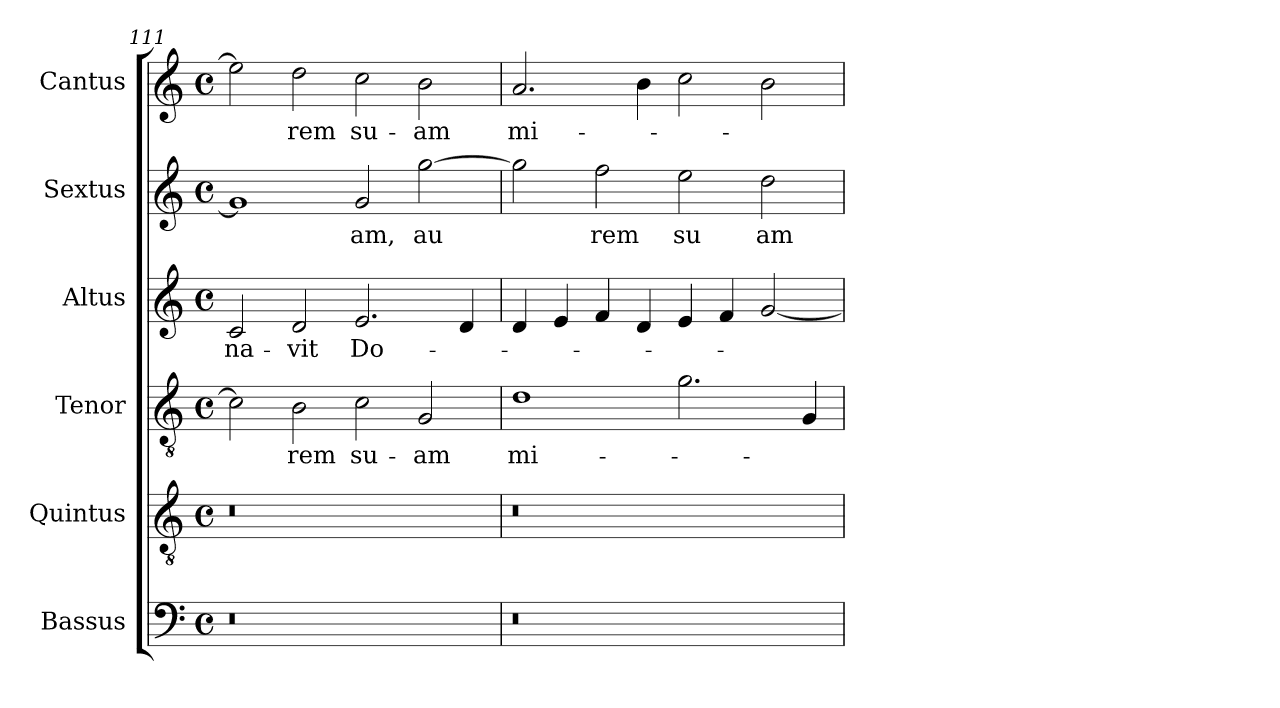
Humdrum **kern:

**kern	**kern	**kern	**text	**kern	**text	**kern	**text	**kern	**text
*part6	*part5	*part4	*part4	*part3	*part3	*part2	*part2	*part1	*part1
*staff6	*staff5	*staff4	*staff4	*staff3	*staff3	*staff2	*staff2	*staff1	*staff1
*I"Bassus	*I"Quintus	*I"Tenor	*	*I"Altus	*	*I"Sextus	*	*I"Cantus	*
*clefF4	*clefGv2	*clefGv2	*	*clefG2	*	*clefG2	*	*clefG2	*
*	*	*	*	*k[]	*	*	*	*	*
*	*	*	*	*C:	*	*	*	*	*
*M4/4	*M4/4	*M4/4	*	*M4/4	*	*M4/4	*	*M4/4	*
*met(c)	*met(c)	*met(c)	*	*met(c)	*	*met(c)	*	*met(c)	*
=111	=111	=111	=111	=111	=111	=111	=111	=111	=111
!	!	!	!	!	!LO:LY:b:cj	!	!	!	!
0r	0r	2c\]	.	2c/	-na-	1g]	.	2ee\]	.
!	!	!	!LO:LY:b:cj	!	!LO:LY:b:cj	!	!	!	!LO:LY:b:cj
.	.	2B\	-rem	2d/	-vit	.	.	2dd\	-rem
!	!	!	!LO:LY:b:cj	!	!LO:LY:b	!	!LO:LY:b:cj	!	!LO:LY:b:cj
.	.	2c\	su-	2.e/	Do-	2g/	am,	2cc\	su-
!	!	!	!LO:LY:b:cj	!	!	!	!LO:LY:b	!	!LO:LY:b:cj
.	.	2G/	-am	.	.	[>2gg\	au	2b\	-am
.	.	.	.	4d/	.	.	.	.	.
=112	=112	=112	=112	=112	=112	=112	=112	=112	=112
!	!	!	!LO:LY:b:cj	!	!	!	!	!	!LO:LY:b
0r	0r	1d	mi-	4d/	.	2gg\]	.	2.a/	mi-
.	.	.	.	4e/	.	.	.	.	.
!	!	!	!	!	!	!	!LO:LY:b:cj	!	!
.	.	.	.	4f/	.	2ff\	rem	.	.
.	.	.	.	4d/	.	.	.	4b\	.
!	!	!	!	!	!	!	!LO:LY:b:cj	!	!
.	.	2.g\	.	4e/	.	2ee\	su	2cc\	.
.	.	.	.	4f/	.	.	.	.	.
!	!	!	!	!	!	!	!LO:LY:b:cj	!	!
.	.	.	.	[>2g/	.	2dd\	am	2b\	.
.	.	4G/	.	.	.	.	.	.	.
=	=	=	=	=	=	=	=	=	=
*-	*-	*-	*-	*-	*-	*-	*-	*-	*-
